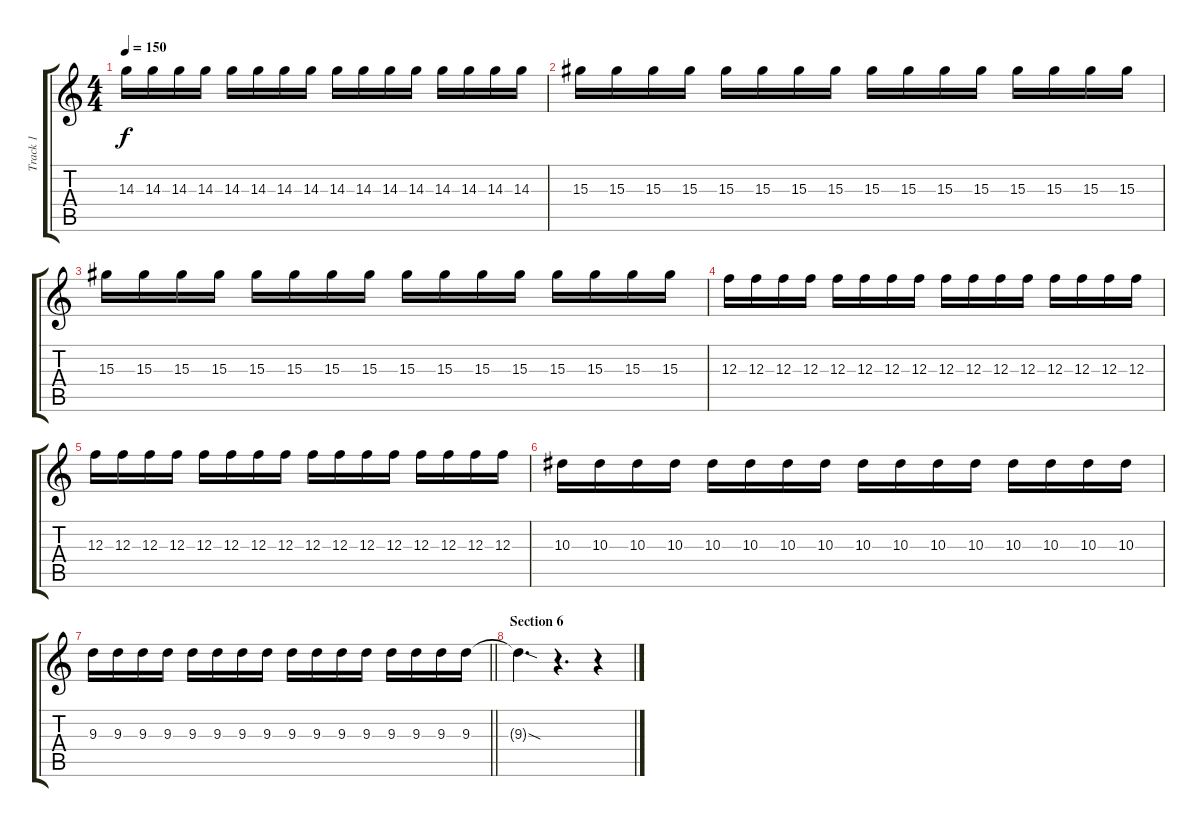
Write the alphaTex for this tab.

\track ("Track 1" "Track 1") {instrument electricguitarjazz}
\staff {score tabs}
\tuning (D4 A3 F3 C3 G2 D2) {hide}
\ts (4 4)
\tempo 150
\clef g2
\ks c
14.3.16{dy f} 14.3.16 14.3.16 14.3.16 14.3.16 14.3.16 14.3.16 14.3.16 14.3.16 14.3.16 14.3.16 14.3.16 14.3.16 14.3.16 14.3.16 14.3.16 |
15.3.16 15.3.16 15.3.16 15.3.16 15.3.16 15.3.16 15.3.16 15.3.16 15.3.16 15.3.16 15.3.16 15.3.16 15.3.16 15.3.16 15.3.16 15.3.16 |
15.3.16 15.3.16 15.3.16 15.3.16 15.3.16 15.3.16 15.3.16 15.3.16 15.3.16 15.3.16 15.3.16 15.3.16 15.3.16 15.3.16 15.3.16 15.3.16 |
12.3.16 12.3.16 12.3.16 12.3.16 12.3.16 12.3.16 12.3.16 12.3.16 12.3.16 12.3.16 12.3.16 12.3.16 12.3.16 12.3.16 12.3.16 12.3.16 |
12.3.16 12.3.16 12.3.16 12.3.16 12.3.16 12.3.16 12.3.16 12.3.16 12.3.16 12.3.16 12.3.16 12.3.16 12.3.16 12.3.16 12.3.16 12.3.16 |
10.3.16 10.3.16 10.3.16 10.3.16 10.3.16 10.3.16 10.3.16 10.3.16 10.3.16 10.3.16 10.3.16 10.3.16 10.3.16 10.3.16 10.3.16 10.3.16 |
\barLineRight lightlight
9.3.16 9.3.16 9.3.16 9.3.16 9.3.16 9.3.16 9.3.16 9.3.16 9.3.16 9.3.16 9.3.16 9.3.16 9.3.16 9.3.16 9.3.16 9.3.16 |
\section ("" "Section 6")
9.3{sod t}.4{d} r.4{d} r.4
